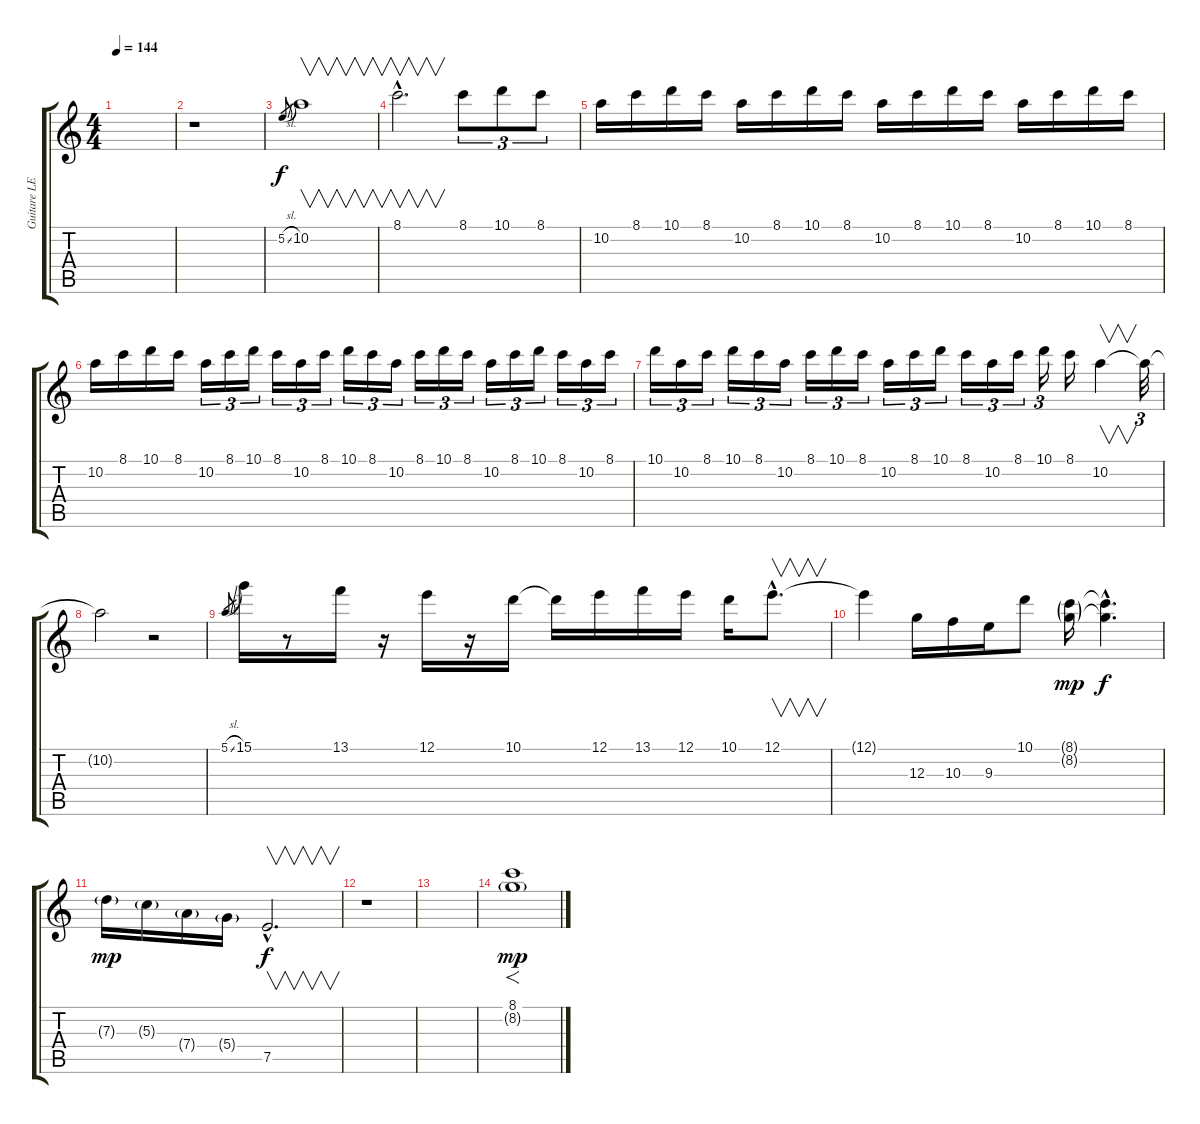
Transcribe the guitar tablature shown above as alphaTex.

\track ("Guitare LEAD" "Guitare LE") {instrument distortionguitar}
\staff {score tabs}
\tuning (E4 B3 G3 D3 A2 E2) {hide}
\ts (4 4)
\tempo 144
\clef g2
\ks c
|
r.1 |
5.2{sl}.8{gr} 10.2.1{v} |
8.1{hac}.2{v d} 8.1.8{tu (3 2)} 10.1.8{tu (3 2)} 8.1.8{tu (3 2)} |
10.2.16 8.1.16 10.1.16 8.1.16 10.2.16 8.1.16 10.1.16 8.1.16 10.2.16 8.1.16 10.1.16 8.1.16 10.2.16 8.1.16 10.1.16 8.1.16 |
10.2.16 8.1.16 10.1.16 8.1.16 10.2.16{tu (3 2)} 8.1.16{tu (3 2)} 10.1.16{tu (3 2)} 8.1.16{tu (3 2)} 10.2.16{tu (3 2)} 8.1.16{tu (3 2)} 10.1.16{tu (3 2)} 8.1.16{tu (3 2)} 10.2.16{tu (3 2)} 8.1.16{tu (3 2)} 10.1.16{tu (3 2)} 8.1.16{tu (3 2)} 10.2.16{tu (3 2)} 8.1.16{tu (3 2)} 10.1.16{tu (3 2)} 8.1.16{tu (3 2)} 10.2.16{tu (3 2)} 8.1.16{tu (3 2)} |
10.1.16{tu (3 2)} 10.2.16{tu (3 2)} 8.1.16{tu (3 2)} 10.1.16{tu (3 2)} 8.1.16{tu (3 2)} 10.2.16{tu (3 2)} 8.1.16{tu (3 2)} 10.1.16{tu (3 2)} 8.1.16{tu (3 2)} 10.2.16{tu (3 2)} 8.1.16{tu (3 2)} 10.1.16{tu (3 2)} 8.1.16{tu (3 2)} 10.2.16{tu (3 2)} 8.1.16{tu (3 2)} 10.1.16{tu (3 2)} 8.1.16 10.2.4{v} 10.2{t}.32{tu (3 2)} |
10.2{t}.2 r.2 |
5.1{sl}.8{gr} 15.1.16 r.8 13.1.16 r.16 12.1.16 r.16 10.1.16 10.1{t}.16 12.1.16 13.1.16 12.1.16 10.1.16 12.1{hac}.8{v d} |
12.1{t}.4 12.3.16 10.3.16 9.3.16 10.1.8 (8.1{g} 8.2{g}).16{dy mp} (8.1{hac t} 8.2{hac t}).4{d dy f} |
7.3{g}.16{dy mp} 5.3{g}.16 7.4{g}.16 5.4{g}.16 7.5{hac}.2{v d dy f} |
r.1 |
|
(8.1 8.2{g}).1{f dy mp}
